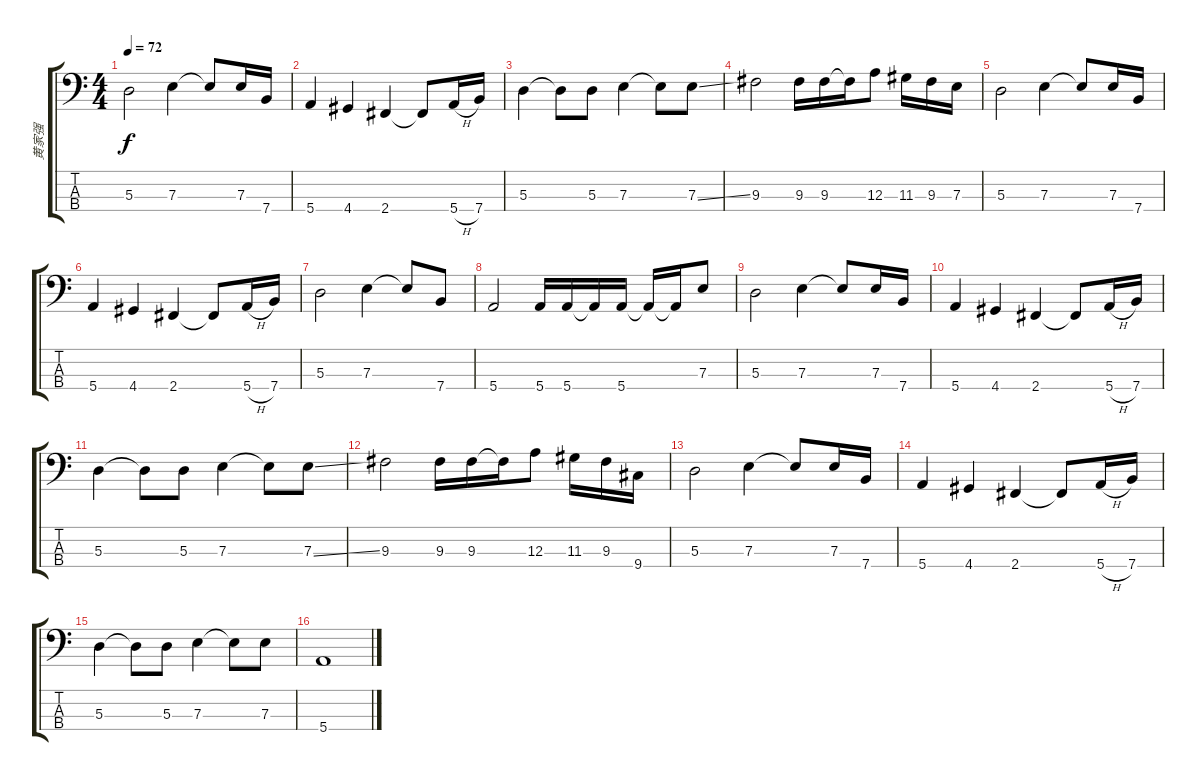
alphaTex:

\track ("黄家强" "黄家强") {instrument electricbassfinger}
\staff {score tabs}
\tuning (G2 D2 A1 E1) {hide}
\ts (4 4)
\tempo 72
\clef f4
\ks c
5.3.2{dy f} 7.3.4 7.3{t}.8 7.3.16 7.4.16 |
5.4.4 4.4.4 2.4.4 2.4{t}.8 5.4{h}.16 7.4.16 |
5.3.4 5.3{t}.8 5.3.8 7.3.4 7.3{t}.8 7.3{ss}.8 |
9.3.2 9.3.16 9.3.16 9.3{t}.16 12.3.8 11.3.16 9.3.16 7.3.16 |
5.3.2 7.3.4 7.3{t}.8 7.3.16 7.4.16 |
5.4.4 4.4.4 2.4.4 2.4{t}.8 5.4{h}.16 7.4.16 |
5.3.2 7.3.4 7.3{t}.8 7.4.8 |
5.4.2 5.4.16 5.4.16 5.4{t}.16 5.4.16 5.4{t}.16 5.4{t}.16 7.3.8 |
5.3.2 7.3.4 7.3{t}.8 7.3.16 7.4.16 |
5.4.4 4.4.4 2.4.4 2.4{t}.8 5.4{h}.16 7.4.16 |
5.3.4 5.3{t}.8 5.3.8 7.3.4 7.3{t}.8 7.3{ss}.8 |
9.3.2 9.3.16 9.3.16 9.3{t}.16 12.3.8 11.3.16 9.3.16 9.4.16 |
5.3.2 7.3.4 7.3{t}.8 7.3.16 7.4.16 |
5.4.4 4.4.4 2.4.4 2.4{t}.8 5.4{h}.16 7.4.16 |
5.3.4 5.3{t}.8 5.3.8 7.3.4 7.3{t}.8 7.3.8 |
5.4.1
